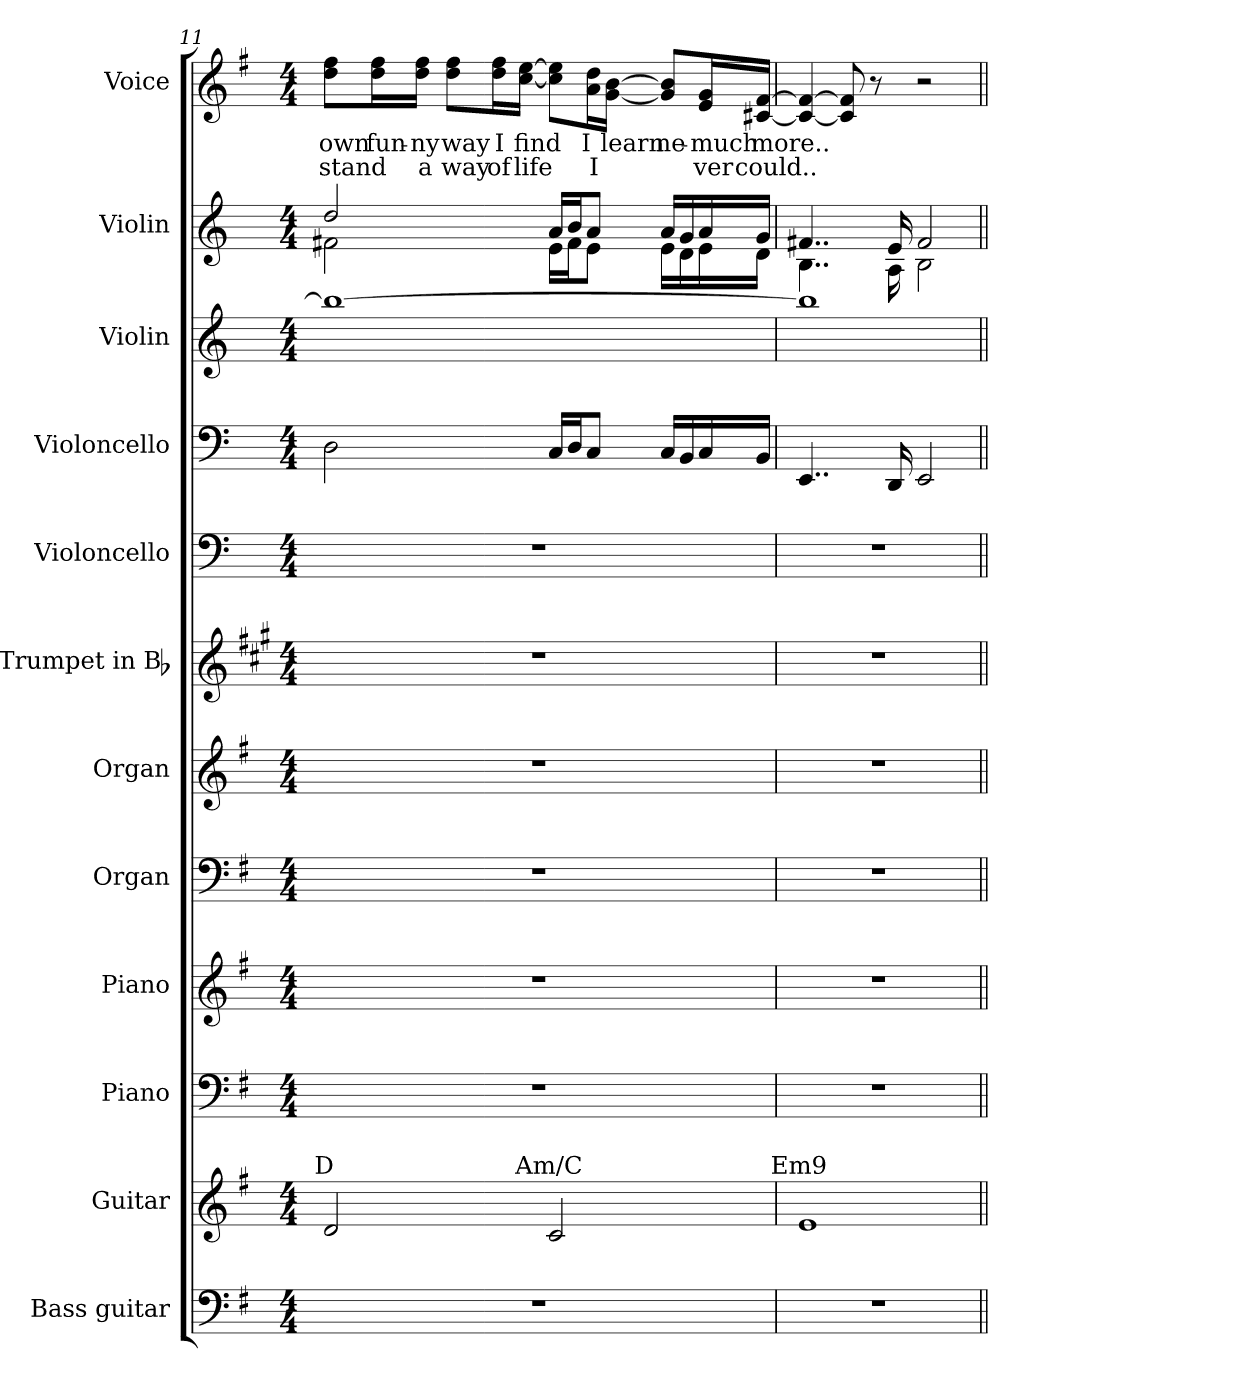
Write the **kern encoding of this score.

**kern	**kern	**kern	**kern	**kern	**kern	**kern	**kern	**kern	**kern	**kern	**kern	**text	**text
*part12	*part11	*part10	*part9	*part8	*part7	*part6	*part5	*part4	*part3	*part2	*part1	*part1	*part1
*staff12	*staff11	*staff10	*staff9	*staff8	*staff7	*staff6	*staff5	*staff4	*staff3	*staff2	*staff1	*staff1	*staff1
*I"Bass guitar	*I"Guitar	*I"Piano	*I"Piano	*I"Organ	*I"Organ	*I"Trumpet in Bb	*I"Violoncello	*I"Violoncello	*I"Violin	*I"Violin	*I"Voice	*	*
*I'Bass	*I'Guit.	*I'Pno	*I'Pno	*I'Org.	*I'Org.	*I'Tpt	*I'Vc.	*I'Vc.	*I'Vln	*I'Vln	*I'Voice	*	*
*clefF4	*clefG2	*clefF4	*clefG2	*clefF4	*clefG2	*clefG2	*clefF4	*clefF4	*clefG2	*clefG2	*clefG2	*	*
*ITrd7c12	*ITrd7c12	*	*	*	*	*ITrd1c2	*	*	*	*	*	*	*
*k[f#]	*k[f#]	*k[f#]	*k[f#]	*k[f#]	*k[f#]	*k[f#]	*k[]	*k[]	*k[]	*k[]	*k[f#]	*	*
*G:	*G:	*G:	*G:	*G:	*G:	*G:	*C:	*C:	*C:	*C:	*G:	*	*
*M4/4	*M4/4	*M4/4	*M4/4	*M4/4	*M4/4	*M4/4	*M4/4	*M4/4	*M4/4	*M4/4	*M4/4	*	*
=11	=11	=11	=11	=11	=11	=11	=11	=11	=11	=11	=11	=11	=11
*	*	*	*	*	*	*	*	*	*	*^	*	*	*
!	!LO:TX:a:cj:t=D	!	!	!	!	!	!	!	!	!	!	!	!	!
!	!	!	!	!	!	!	!	!	!	!	!	!	!LO:LY:b:color=#000000	!LO:LY:b:color=#000000
1r	2Di/	1r	1r	1r	1r	1r	1r	2Di\	1bbi_	2ddi/	2f#i\	8ddi\ 8ff#iL	own	-stand
!	!	!	!	!	!	!	!	!	!	!	!	!	!LO:LY:b:color=#000000	!
.	.	.	.	.	.	.	.	.	.	.	.	16ddi\ 16ff#iL	fun-	.
!	!	!	!	!	!	!	!	!	!	!	!	!	!LO:LY:b:color=#000000	!LO:LY:b:color=#000000
.	.	.	.	.	.	.	.	.	.	.	.	16ddi\ 16ff#iJJ	-ny	a
!	!	!	!	!	!	!	!	!	!	!	!	!	!LO:LY:b:color=#000000	!LO:LY:b:color=#000000
.	.	.	.	.	.	.	.	.	.	.	.	8ddi\ 8ff#iL	way	way
!	!	!	!	!	!	!	!	!	!	!	!	!	!LO:LY:b:color=#000000	!LO:LY:b:color=#000000
.	.	.	.	.	.	.	.	.	.	.	.	16ddi\ 16ff#iL	I	of
!	!	!	!	!	!	!	!	!	!	!	!	!	!LO:LY:b:color=#000000	!LO:LY:b:color=#000000
.	.	.	.	.	.	.	.	.	.	.	.	[16cci\ [16eeiJJ	find	life
!	!LO:TX:a:cj:t=Am/C	!	!	!	!	!	!	!	!	!	!	!	!	!
.	2Ci/	.	.	.	.	.	.	16Ci/LL	.	16ai/LL	16ei\LL	8cci\] 8eei]L	.	.
.	.	.	.	.	.	.	.	16Di/J	.	16bi/J	16f#i\J	.	.	.
!	!	!	!	!	!	!	!	!	!	!	!	!	!LO:LY:b:color=#000000	!LO:LY:b:color=#000000
.	.	.	.	.	.	.	.	8Ci/J	.	8ai/J	8ei\J	16ai\ 16ddiL	I	I
!	!	!	!	!	!	!	!	!	!	!	!	!	!LO:LY:b:color=#000000	!
.	.	.	.	.	.	.	.	.	.	.	.	[16gi\ [16biJJ	learn	.
!	!	!	!	!	!	!	!	!	!	!	!	!	!LO:LY:b:color=#000000	!
.	.	.	.	.	.	.	.	16Ci/LL	.	16ai/LL	16ei\LL	8gi/] 8bi]L	ne-	.
.	.	.	.	.	.	.	.	16BBi/	.	16gi/	16di\	.	.	.
!	!	!	!	!	!	!	!	!	!	!	!	!	!LO:LY:b:color=#000000	!LO:LY:b:color=#000000
.	.	.	.	.	.	.	.	16Ci/	.	16ai/	16ei\	16ei/ 16giL	much	-ver
!	!	!	!	!	!	!	!	!	!	!	!	!	!LO:LY:b:color=#000000	!LO:LY:b:color=#000000
.	.	.	.	.	.	.	.	16BBi/JJ	.	16gi/JJ	16di\JJ	[16c#Xi/ [16f#iJJ	more..	could..
!!LO:PB:g=z
=12	=12	=12	=12	=12	=12	=12	=12	=12	=12	=12	=12	=12	=12	=12
!	!LO:TX:a:cj:t=Em9	!	!	!	!	!	!	!	!	!	!	!	!	!
1r	1Ei	1r	1r	1r	1r	1r	1r	4..EEi/	1bbi]	4..f#i/	4..Bi\	4c#i/_ 4f#i_	.	.
.	.	.	.	.	.	.	.	.	.	.	.	8c#i/] 8f#i]	.	.
.	.	.	.	.	.	.	.	.	.	.	.	8r	.	.
.	.	.	.	.	.	.	.	16DDi/	.	16ei/	16Ai\	.	.	.
.	.	.	.	.	.	.	.	2EEi/	.	2f#i/	2Bi\	2r	.	.
*	*	*	*	*	*	*	*	*	*	*v	*v	*	*	*
=||	=||	=||	=||	=||	=||	=||	=||	=||	=||	=||	=||	=||	=||
*-	*-	*-	*-	*-	*-	*-	*-	*-	*-	*-	*-	*-	*-
